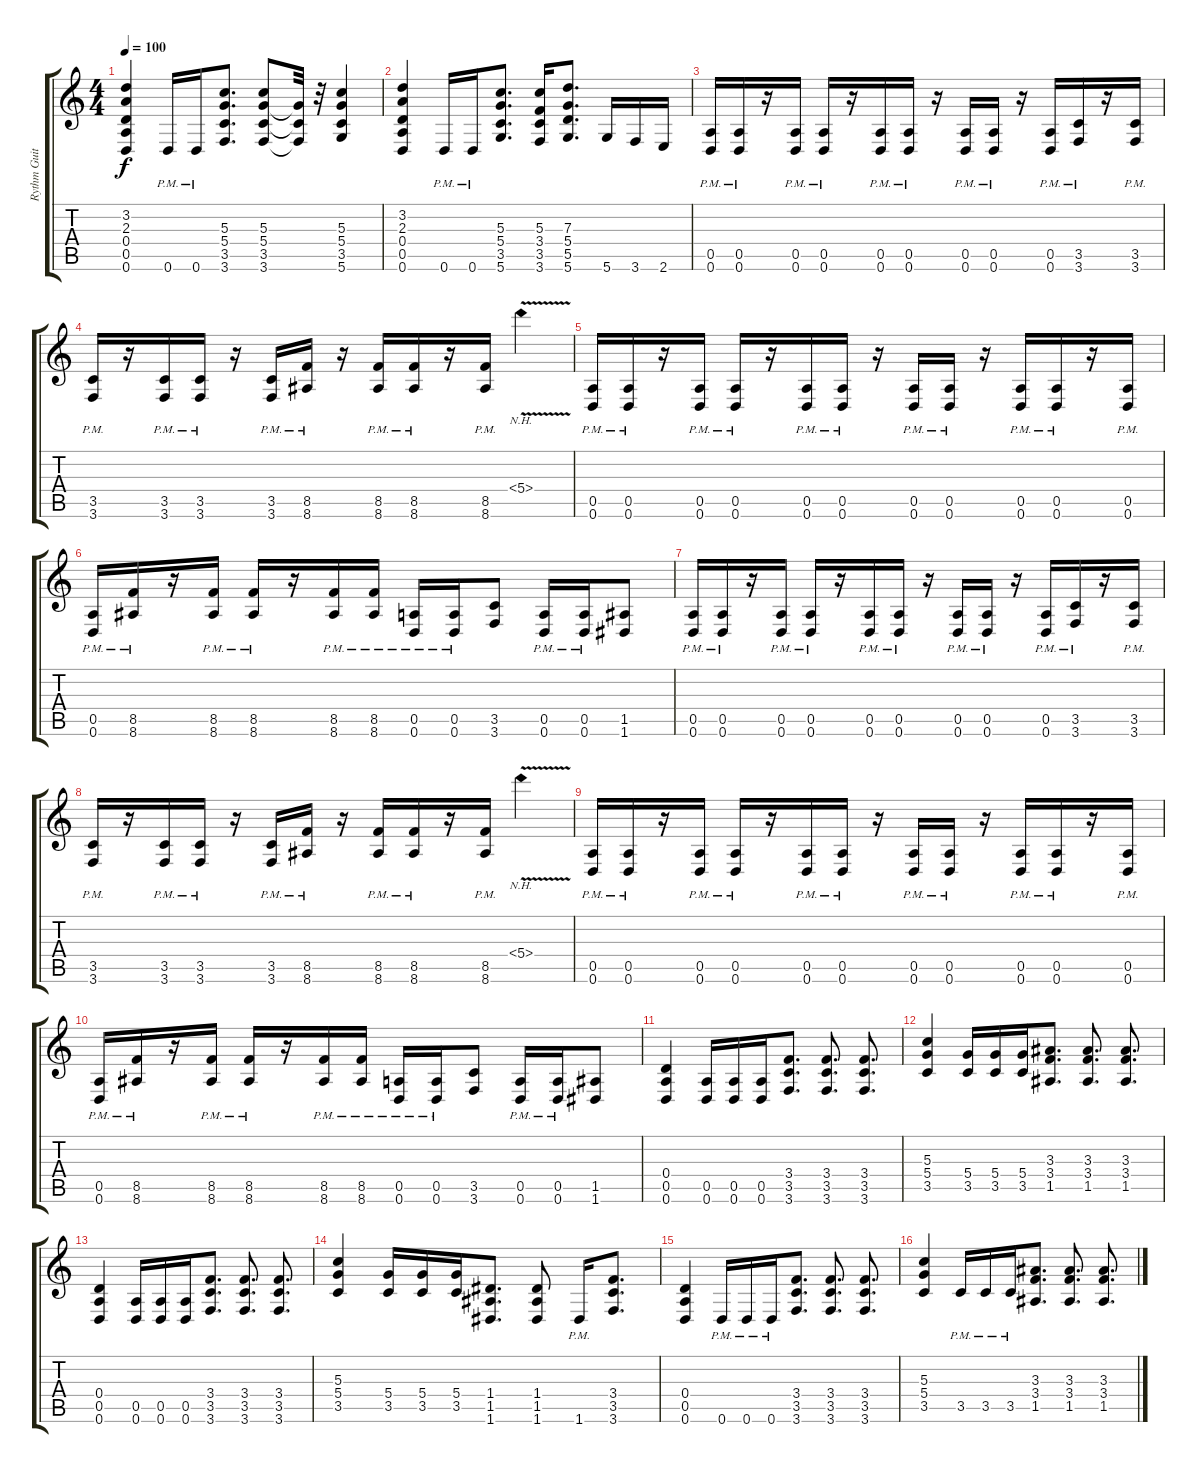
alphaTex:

\track ("Rythm Guitar" "Rythm Guit") {instrument distortionguitar}
\staff {score tabs}
\tuning (E4 B3 G3 D3 A2 D2) {hide}
\ts (4 4)
\tempo 100
\clef g2
\ks c
(3.2 2.3 0.4 0.5 0.6).4{dy f} 0.6{pm}.16 0.6{pm}.16 (5.3 5.4 3.5 3.6).8{d} (5.3 5.4 3.5 3.6).8 (5.4{t} 3.5{t} 3.6{t}).32 r.32 (5.3 5.4 3.5 5.6).4 |
(3.2 2.3 0.4 0.5 0.6).4 0.6{pm}.16 0.6{pm}.16 (5.3 5.4 3.5 5.6).8{d} (5.3 3.4 3.5 3.6).16 (7.3 5.4 5.5 5.6).8{d} 5.6.16 3.6.16 2.6.16 |
(0.5{pm} 0.6{pm}).16 (0.5{pm} 0.6{pm}).16 r.16 (0.5{pm} 0.6{pm}).16 (0.5{pm} 0.6{pm}).16 r.16 (0.5{pm} 0.6{pm}).16 (0.5{pm} 0.6{pm}).16 r.16 (0.5{pm} 0.6{pm}).16 (0.5{pm} 0.6{pm}).16 r.16 (0.5{pm} 0.6{pm}).16 (3.5{pm} 3.6{pm}).16 r.16 (3.5{pm} 3.6{pm}).16 |
(3.5{pm} 3.6{pm}).16 r.16 (3.5{pm} 3.6{pm}).16 (3.5{pm} 3.6{pm}).16 r.16 (3.5{pm} 3.6{pm}).16 (8.5{pm} 8.6{pm}).16 r.16 (8.5{pm} 8.6{pm}).16 (8.5{pm} 8.6{pm}).16 r.16 (8.5{pm} 8.6{pm}).16 5.4{nh v}.4 |
(0.5{pm} 0.6{pm}).16 (0.5{pm} 0.6{pm}).16 r.16 (0.5{pm} 0.6{pm}).16 (0.5{pm} 0.6{pm}).16 r.16 (0.5{pm} 0.6{pm}).16 (0.5{pm} 0.6{pm}).16 r.16 (0.5{pm} 0.6{pm}).16 (0.5{pm} 0.6{pm}).16 r.16 (0.5{pm} 0.6{pm}).16 (0.5{pm} 0.6{pm}).16 r.16 (0.5{pm} 0.6{pm}).16 |
(0.5{pm} 0.6{pm}).16 (8.5{pm} 8.6{pm}).16 r.16 (8.5{pm} 8.6{pm}).16 (8.5{pm} 8.6{pm}).16 r.16 (8.5{pm} 8.6{pm}).16 (8.5{pm} 8.6{pm}).16 (0.5{pm} 0.6{pm}).16 (0.5{pm} 0.6{pm}).16 (3.5 3.6).8 (0.5{pm} 0.6{pm}).16 (0.5{pm} 0.6{pm}).16 (1.5 1.6).8 |
(0.5{pm} 0.6{pm}).16 (0.5{pm} 0.6{pm}).16 r.16 (0.5{pm} 0.6{pm}).16 (0.5{pm} 0.6{pm}).16 r.16 (0.5{pm} 0.6{pm}).16 (0.5{pm} 0.6{pm}).16 r.16 (0.5{pm} 0.6{pm}).16 (0.5{pm} 0.6{pm}).16 r.16 (0.5{pm} 0.6{pm}).16 (3.5{pm} 3.6{pm}).16 r.16 (3.5{pm} 3.6{pm}).16 |
(3.5{pm} 3.6{pm}).16 r.16 (3.5{pm} 3.6{pm}).16 (3.5{pm} 3.6{pm}).16 r.16 (3.5{pm} 3.6{pm}).16 (8.5{pm} 8.6{pm}).16 r.16 (8.5{pm} 8.6{pm}).16 (8.5{pm} 8.6{pm}).16 r.16 (8.5{pm} 8.6{pm}).16 5.4{nh v}.4 |
(0.5{pm} 0.6{pm}).16 (0.5{pm} 0.6{pm}).16 r.16 (0.5{pm} 0.6{pm}).16 (0.5{pm} 0.6{pm}).16 r.16 (0.5{pm} 0.6{pm}).16 (0.5{pm} 0.6{pm}).16 r.16 (0.5{pm} 0.6{pm}).16 (0.5{pm} 0.6{pm}).16 r.16 (0.5{pm} 0.6{pm}).16 (0.5{pm} 0.6{pm}).16 r.16 (0.5{pm} 0.6{pm}).16 |
(0.5{pm} 0.6{pm}).16 (8.5{pm} 8.6{pm}).16 r.16 (8.5{pm} 8.6{pm}).16 (8.5{pm} 8.6{pm}).16 r.16 (8.5{pm} 8.6{pm}).16 (8.5{pm} 8.6{pm}).16 (0.5{pm} 0.6{pm}).16 (0.5{pm} 0.6{pm}).16 (3.5 3.6).8 (0.5{pm} 0.6{pm}).16 (0.5{pm} 0.6{pm}).16 (1.5 1.6).8 |
(0.4 0.5 0.6).4 (0.5 0.6).16 (0.5 0.6).16 (0.5 0.6).16 (3.4 3.5 3.6).8{d} (3.4 3.5 3.6).8{d} (3.4 3.5 3.6).8{d} |
(5.3 5.4 3.5).4 (5.4 3.5).16 (5.4 3.5).16 (5.4 3.5).16 (3.3 3.4 1.5).8{d} (3.3 3.4 1.5).8{d} (3.3 3.4 1.5).8{d} |
(0.4 0.5 0.6).4 (0.5 0.6).16 (0.5 0.6).16 (0.5 0.6).16 (3.4 3.5 3.6).8{d} (3.4 3.5 3.6).8{d} (3.4 3.5 3.6).8{d} |
(5.3 5.4 3.5).4 (5.4 3.5).16 (5.4 3.5).16 (5.4 3.5).16 (1.4 1.5 1.6).8{d} (1.4 1.5 1.6).8 1.6{pm}.16 (3.4 3.5 3.6).8{d} |
(0.4 0.5 0.6).4 0.6{pm}.16 0.6{pm}.16 0.6{pm}.16 (3.4 3.5 3.6).8{d} (3.4 3.5 3.6).8{d} (3.4 3.5 3.6).8{d} |
(5.3 5.4 3.5).4 3.5{pm}.16 3.5{pm}.16 3.5{pm}.16 (3.3 3.4 1.5).8{d} (3.3 3.4 1.5).8{d} (3.3 3.4 1.5).8{d}
